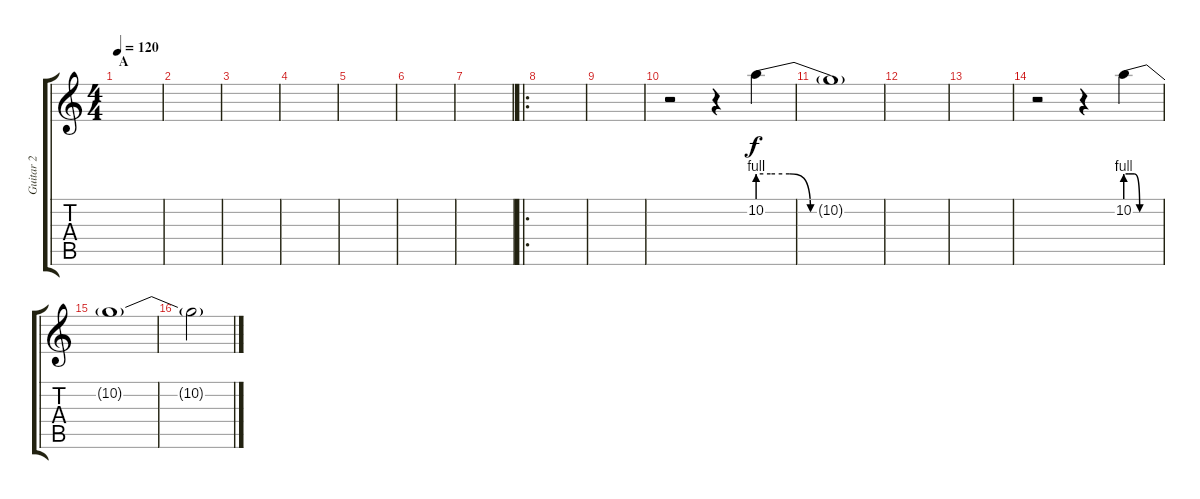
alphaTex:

\track ("Guitar 2" "Guitar 2") {instrument overdrivenguitar}
\staff {score tabs}
\tuning (D4 A3 F3 C3 G2 C2) {hide}
\ts (4 4)
\section ("" "A")
\tempo 120
\clef g2
\ks c
|
|
|
|
|
|
|
\ro
|
|
r.2 r.4 10.2{be (custom 0 4 6 4 15 4 25 0 30 0 40 0 60 0)}.4 |
10.2{t}.1 |
|
|
r.2 r.4 10.2{be (custom 0 4 6 4 15 4 25 0 30 0 40 0 60 0)}.4 |
10.2{t}.1 |
10.2{t}.2
